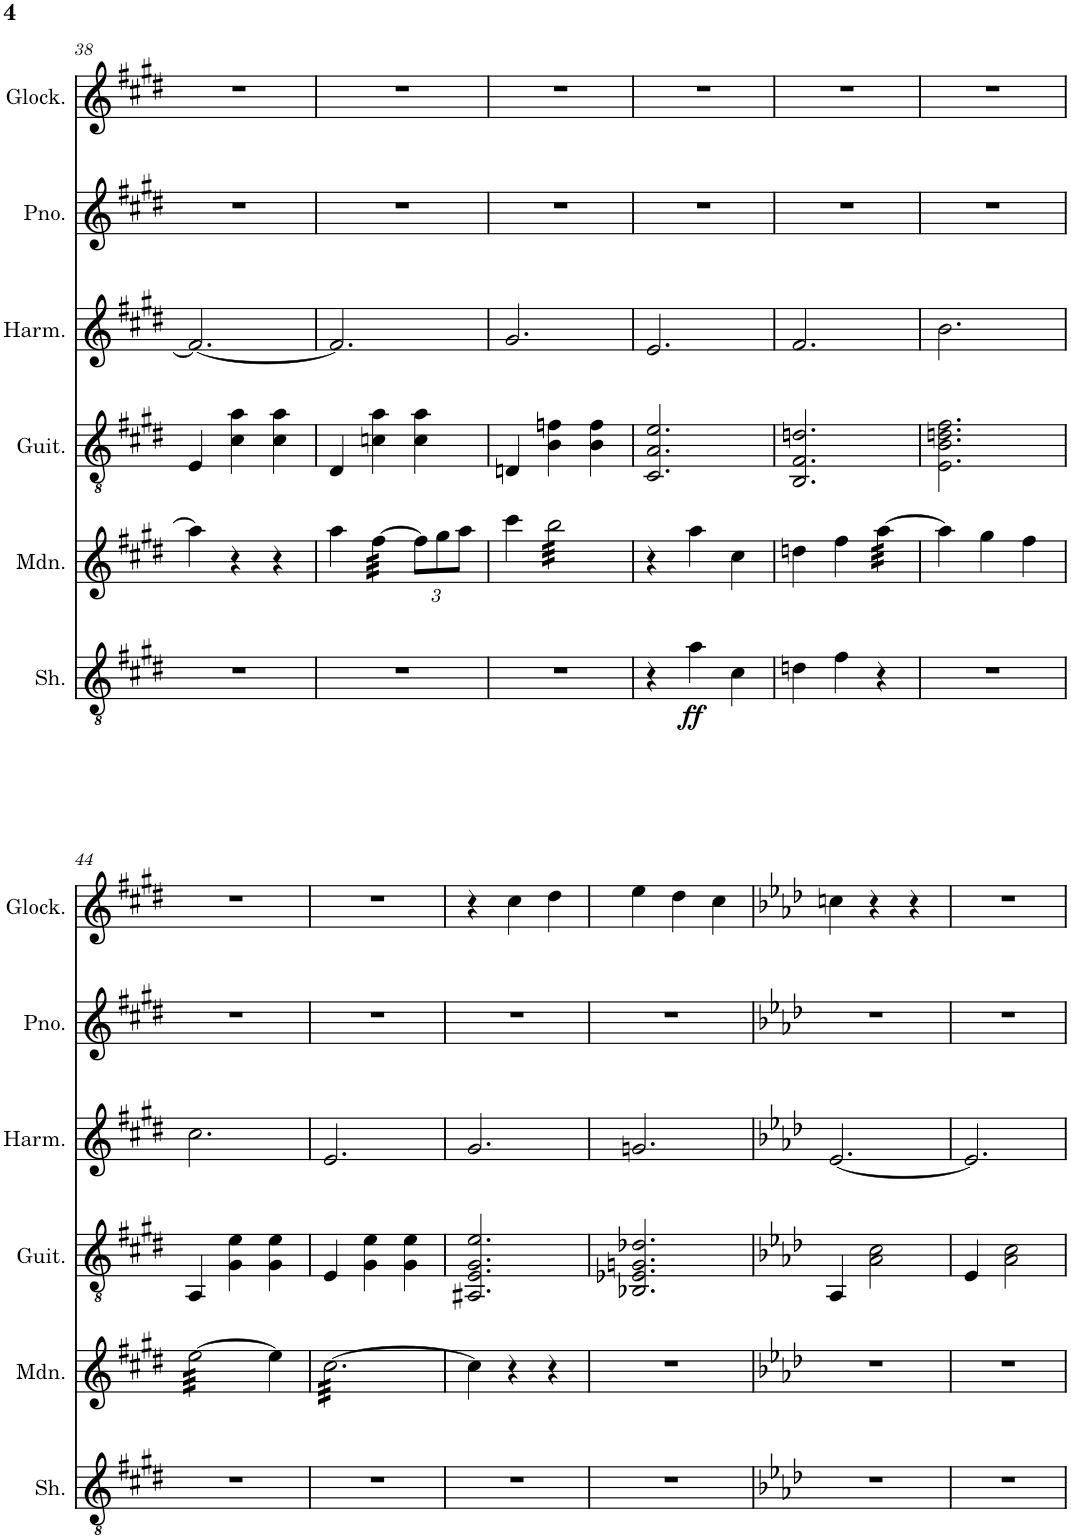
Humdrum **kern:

**kern	**dynam	**kern	**kern	**kern	**kern	**kern
*part6	*part6	*part5	*part4	*part3	*part2	*part1
*staff6	*staff6	*staff5	*staff4	*staff3	*staff2	*staff1
*I"Shamisen	*	*I"Mandolin	*I"Classical Guitar	*I"12-Hole C Chromatic Harmonica	*I"Piano	*I"Glockenspiel
*I'Sh.	*	*I'Mdn.	*I'Guit.	*I'Harm.	*I'Pno.	*I'Glock.
!!LO:PB:g=z
*clefGv2	*	*clefG2	*clefGv2	*clefG2	*clefG2	*clefG2
*	*	*	*	*	*	*Trd-14c-24
*k[f#c#g#d#]	*	*k[f#c#g#d#]	*k[f#c#g#d#]	*k[f#c#g#d#]	*k[f#c#g#d#]	*k[f#c#g#d#]
*M3/4	*	*M3/4	*M3/4	*M3/4	*M3/4	*M3/4
=38	=38	=38	=38	=38	=38	=38
2.r	.	4aa\]	4E/	2.f#/_	2.r	2.r
.	.	4r	4c#\ 4a\	.	.	.
.	.	4r	4c#\ 4a\	.	.	.
=39	=39	=39	=39	=39	=39	=39
2.r	.	4aa\	4D#/	2.f#/]	2.r	2.r
*	*	*tremolo	*	*	*	*
.	.	[32ff#\LLL	4cn\ 4a\	.	.	.
.	.	32ff#\	.	.	.	.
.	.	32ff#\	.	.	.	.
.	.	32ff#\	.	.	.	.
.	.	32ff#\	.	.	.	.
.	.	32ff#\	.	.	.	.
.	.	32ff#\	.	.	.	.
.	.	32ff#\JJJ	.	.	.	.
*	*	*Xtremolo	*	*	*	*
*	*	*Xbrackettup	*	*	*	*
.	.	12ff#\L]	4c\ 4a\	.	.	.
.	.	12gg#\	.	.	.	.
.	.	12aa\J	.	.	.	.
=40	=40	=40	=40	=40	=40	=40
2.r	.	4ccc#\	4Dn/	2.g#/	2.r	2.r
*	*	*tremolo	*	*	*	*
.	.	32bb\LLL	4B\ 4fn\	.	.	.
.	.	32bb\	.	.	.	.
.	.	32bb\	.	.	.	.
.	.	32bb\	.	.	.	.
.	.	32bb\	.	.	.	.
.	.	32bb\	.	.	.	.
.	.	32bb\	.	.	.	.
.	.	32bb\	.	.	.	.
.	.	32bb\	4B\ 4f\	.	.	.
.	.	32bb\	.	.	.	.
.	.	32bb\	.	.	.	.
.	.	32bb\	.	.	.	.
.	.	32bb\	.	.	.	.
.	.	32bb\	.	.	.	.
.	.	32bb\	.	.	.	.
.	.	32bb\JJJ	.	.	.	.
*	*	*Xtremolo	*	*	*	*
=41	=41	=41	=41	=41	=41	=41
4r	.	4r	2.C#/ 2.A/ 2.e/	2.e/	2.r	2.r
!	!LO:DY:b	!	!	!	!	!
4a\	ff	4aa\	.	.	.	.
4c#\	.	4cc#\	.	.	.	.
=42	=42	=42	=42	=42	=42	=42
4dn\	.	4ddn\	2.BB/ 2.F#/ 2.dn/	2.f#/	2.r	2.r
4f#\	.	4ff#\	.	.	.	.
*	*	*tremolo	*	*	*	*
4r	.	[32aa\LLL	.	.	.	.
.	.	32aa\	.	.	.	.
.	.	32aa\	.	.	.	.
.	.	32aa\	.	.	.	.
.	.	32aa\	.	.	.	.
.	.	32aa\	.	.	.	.
.	.	32aa\	.	.	.	.
.	.	32aa\JJJ	.	.	.	.
*	*	*Xtremolo	*	*	*	*
=43	=43	=43	=43	=43	=43	=43
2.r	.	4aa\]	2.E\ 2.B\ 2.dn\ 2.f#\	2.b\	2.r	2.r
.	.	4gg#\	.	.	.	.
.	.	4ff#\	.	.	.	.
!!LO:LB:g=z
=44	=44	=44	=44	=44	=44	=44
*	*	*tremolo	*	*	*	*
2.r	.	[32ee\LLL	4AA/	2.cc#\	2.r	2.r
.	.	32ee\	.	.	.	.
.	.	32ee\	.	.	.	.
.	.	32ee\	.	.	.	.
.	.	32ee\	.	.	.	.
.	.	32ee\	.	.	.	.
.	.	32ee\	.	.	.	.
.	.	32ee\	.	.	.	.
.	.	32ee\	4G#\ 4e\	.	.	.
.	.	32ee\	.	.	.	.
.	.	32ee\	.	.	.	.
.	.	32ee\	.	.	.	.
.	.	32ee\	.	.	.	.
.	.	32ee\	.	.	.	.
.	.	32ee\	.	.	.	.
.	.	32ee\JJJ	.	.	.	.
*	*	*Xtremolo	*	*	*	*
.	.	4ee\]	4G#\ 4e\	.	.	.
=45	=45	=45	=45	=45	=45	=45
*	*	*tremolo	*	*	*	*
2.r	.	[32cc#\LLL	4E/	2.e/	2.r	2.r
.	.	32cc#\	.	.	.	.
.	.	32cc#\	.	.	.	.
.	.	32cc#\	.	.	.	.
.	.	32cc#\	.	.	.	.
.	.	32cc#\	.	.	.	.
.	.	32cc#\	.	.	.	.
.	.	32cc#\	.	.	.	.
.	.	32cc#\	4G#\ 4e\	.	.	.
.	.	32cc#\	.	.	.	.
.	.	32cc#\	.	.	.	.
.	.	32cc#\	.	.	.	.
.	.	32cc#\	.	.	.	.
.	.	32cc#\	.	.	.	.
.	.	32cc#\	.	.	.	.
.	.	32cc#\	.	.	.	.
.	.	32cc#\	4G#\ 4e\	.	.	.
.	.	32cc#\	.	.	.	.
.	.	32cc#\	.	.	.	.
.	.	32cc#\	.	.	.	.
.	.	32cc#\	.	.	.	.
.	.	32cc#\	.	.	.	.
.	.	32cc#\	.	.	.	.
.	.	32cc#\JJJ	.	.	.	.
*	*	*Xtremolo	*	*	*	*
=46	=46	=46	=46	=46	=46	=46
2.r	.	4cc#\]	2.AA#X/ 2.E/ 2.G#/ 2.e/	2.g#/	2.r	4r
.	.	4r	.	.	.	4cc#\
.	.	4r	.	.	.	4dd#\
=47	=47	=47	=47	=47	=47	=47
2.r	.	2.r	2.BB-X/ 2.E-X/ 2.Gn/ 2.d-X/	2.gn/	2.r	4ee\
.	.	.	.	.	.	4dd#\
.	.	.	.	.	.	4cc#\
=48	=48	=48	=48	=48	=48	=48
*k[b-e-a-d-]	*	*k[b-e-a-d-]	*k[b-e-a-d-]	*k[b-e-a-d-]	*k[b-e-a-d-]	*k[b-e-a-d-]
2.r	.	2.r	4AA-/	[2.e-/	2.r	4ccn\
.	.	.	2A-\ 2c\	.	.	4r
.	.	.	.	.	.	4r
=49	=49	=49	=49	=49	=49	=49
2.r	.	2.r	4E-/	2.e-/]	2.r	2.r
.	.	.	2A-\ 2c\	.	.	.
=	=	=	=	=	=	=
*-	*-	*-	*-	*-	*-	*-
